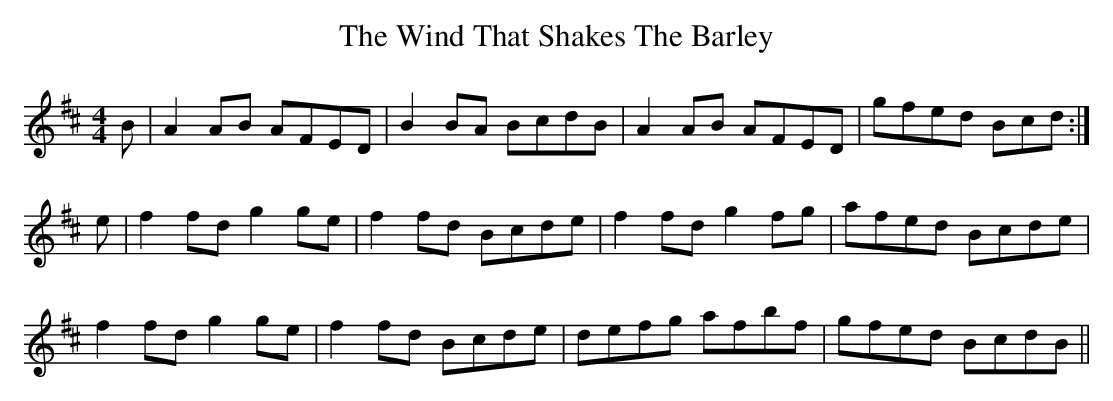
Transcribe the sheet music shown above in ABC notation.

X:1
T:The Wind That Shakes The Barley
M:4/4
L:1/8
K:Amix
B|A2AB AFED|B2BA BcdB|A2AB AFED|gfed Bcd:|
e|f2fd g2ge|f2fd Bcde|f2fd g2fg|afed Bcde|
f2fd g2ge|f2fd Bcde|defg afbf|gfed BcdB||
